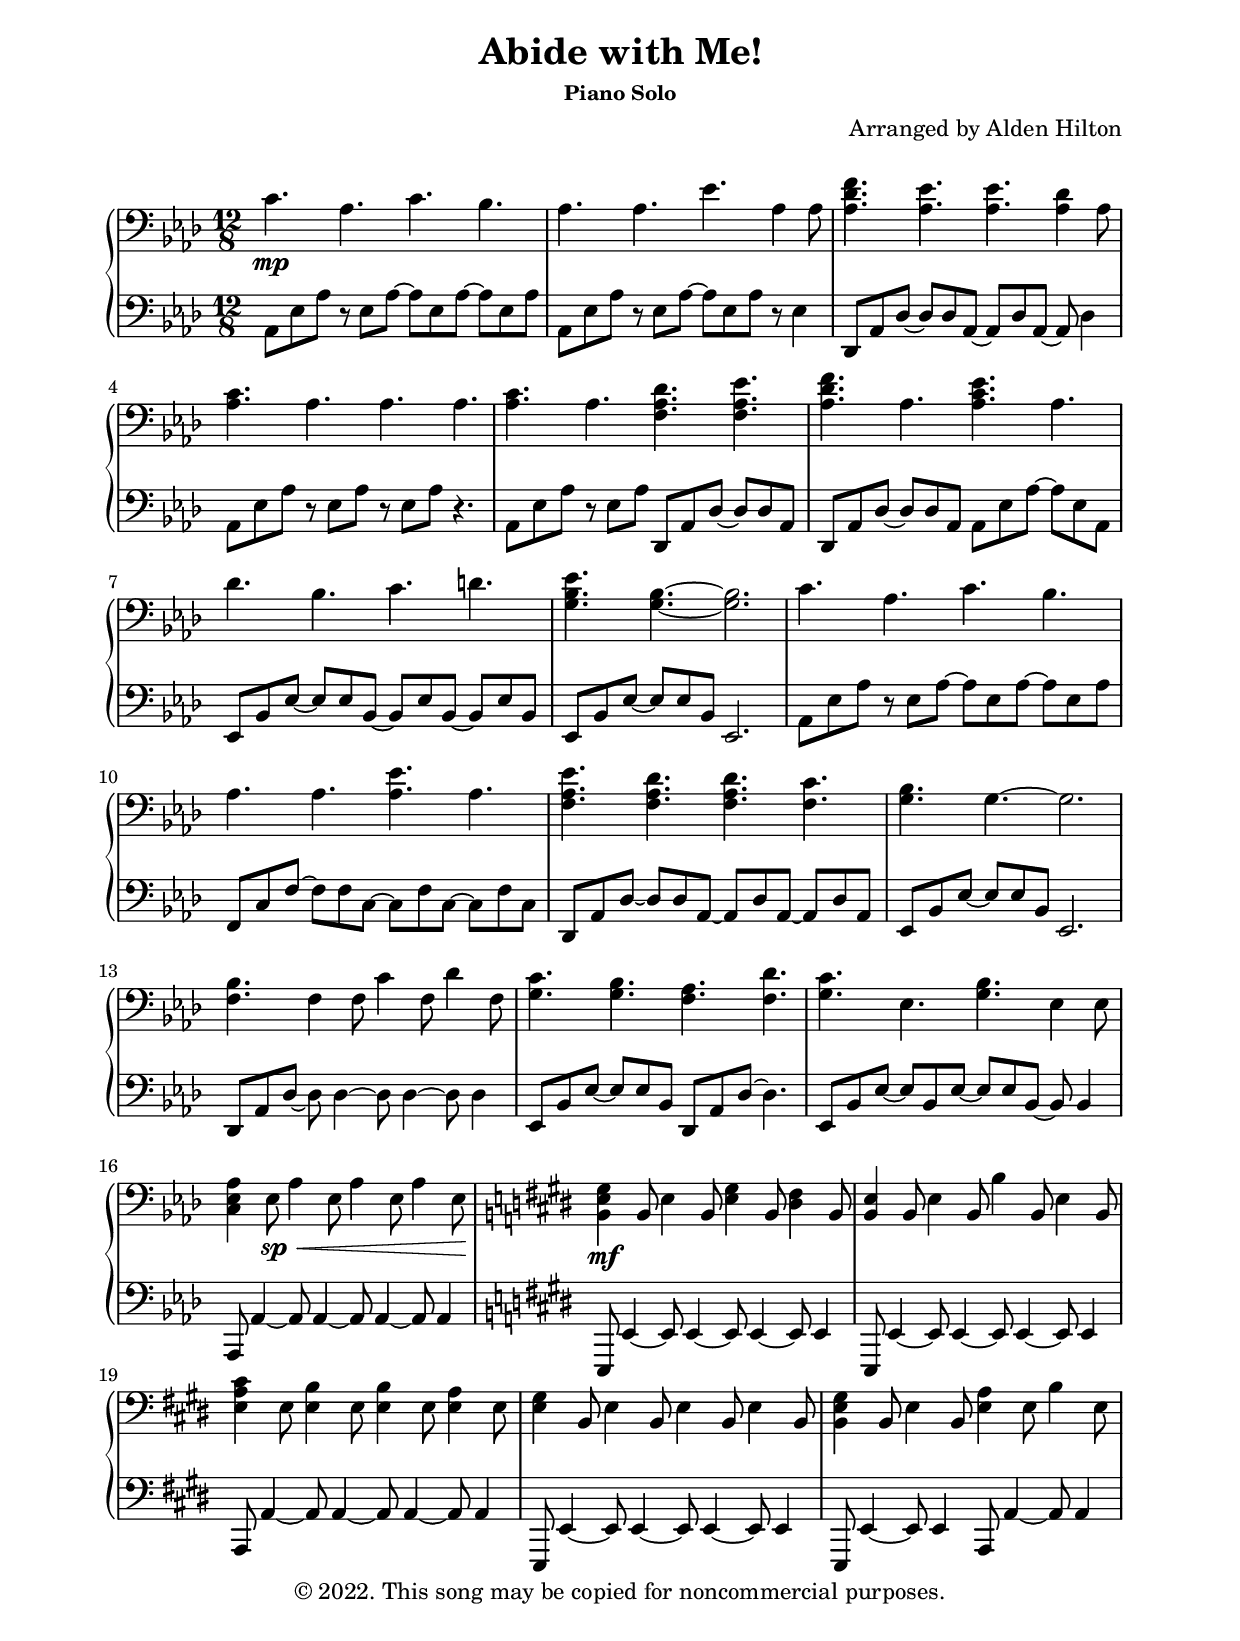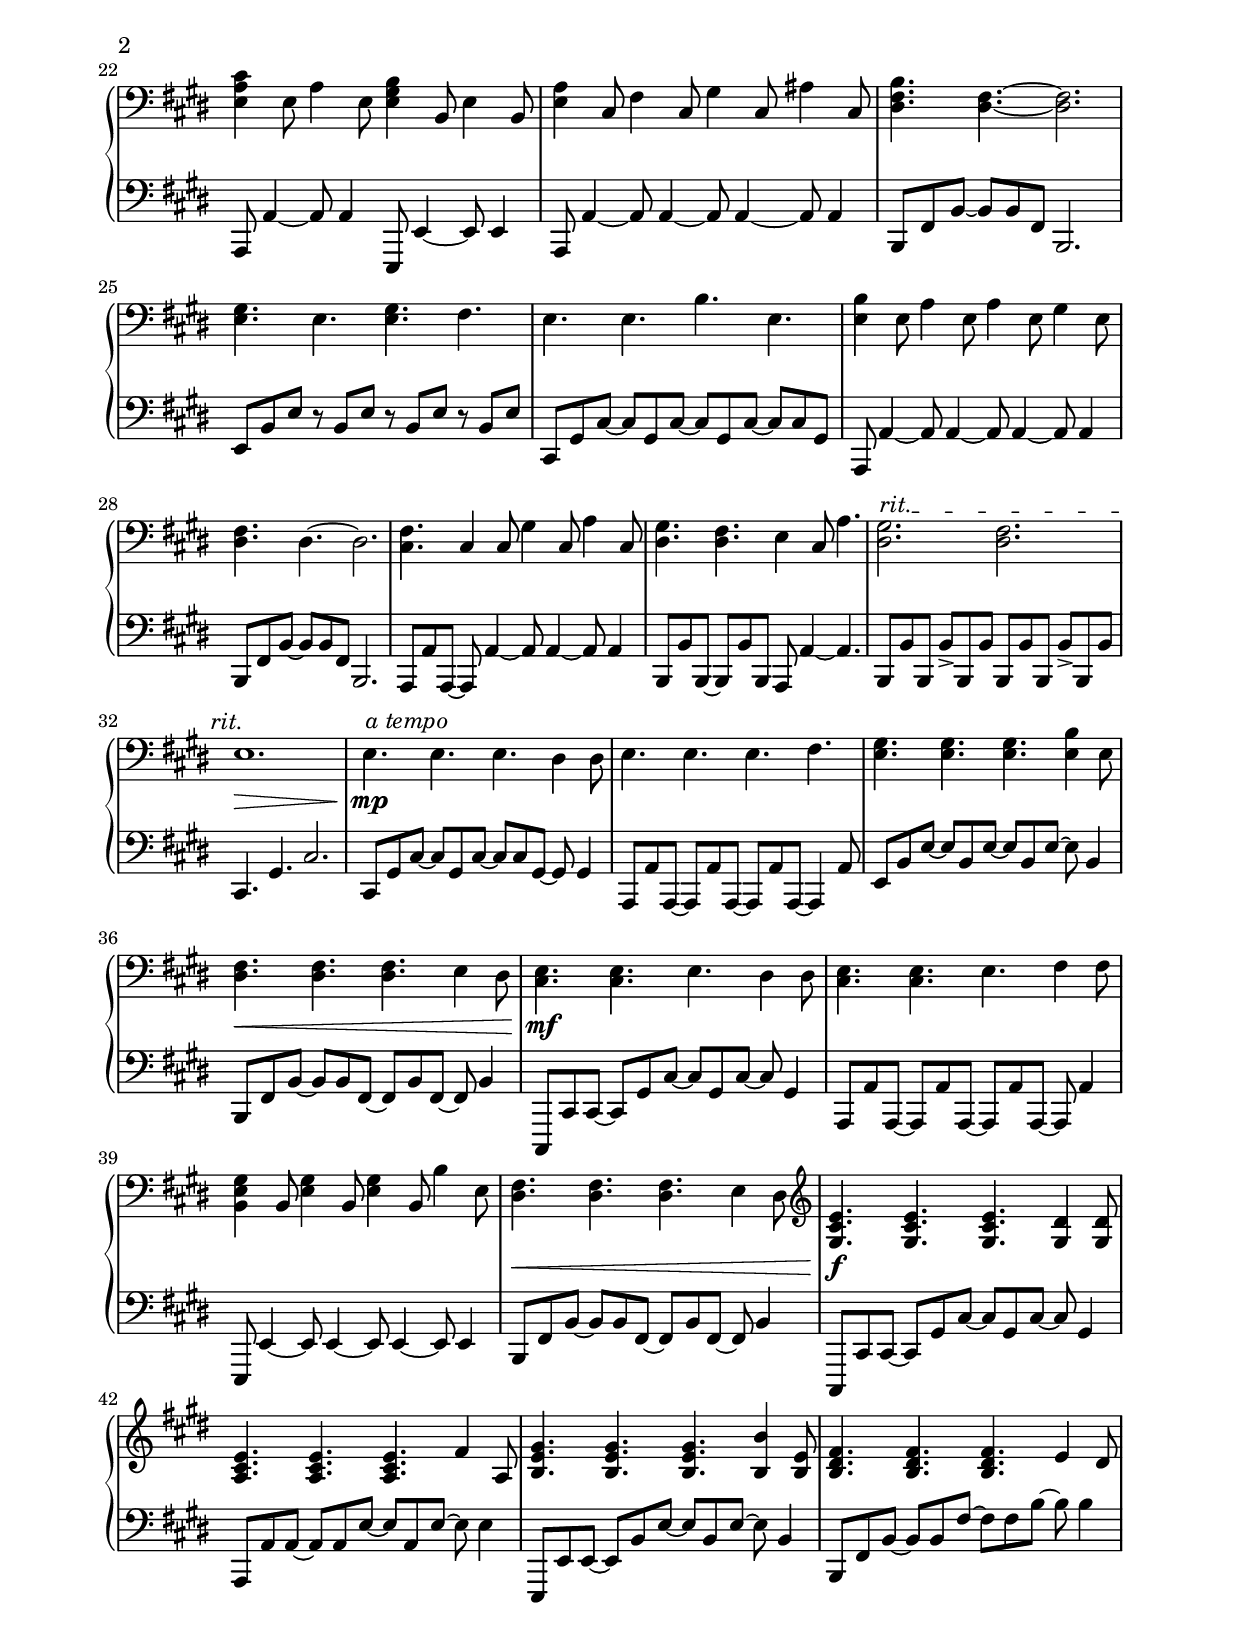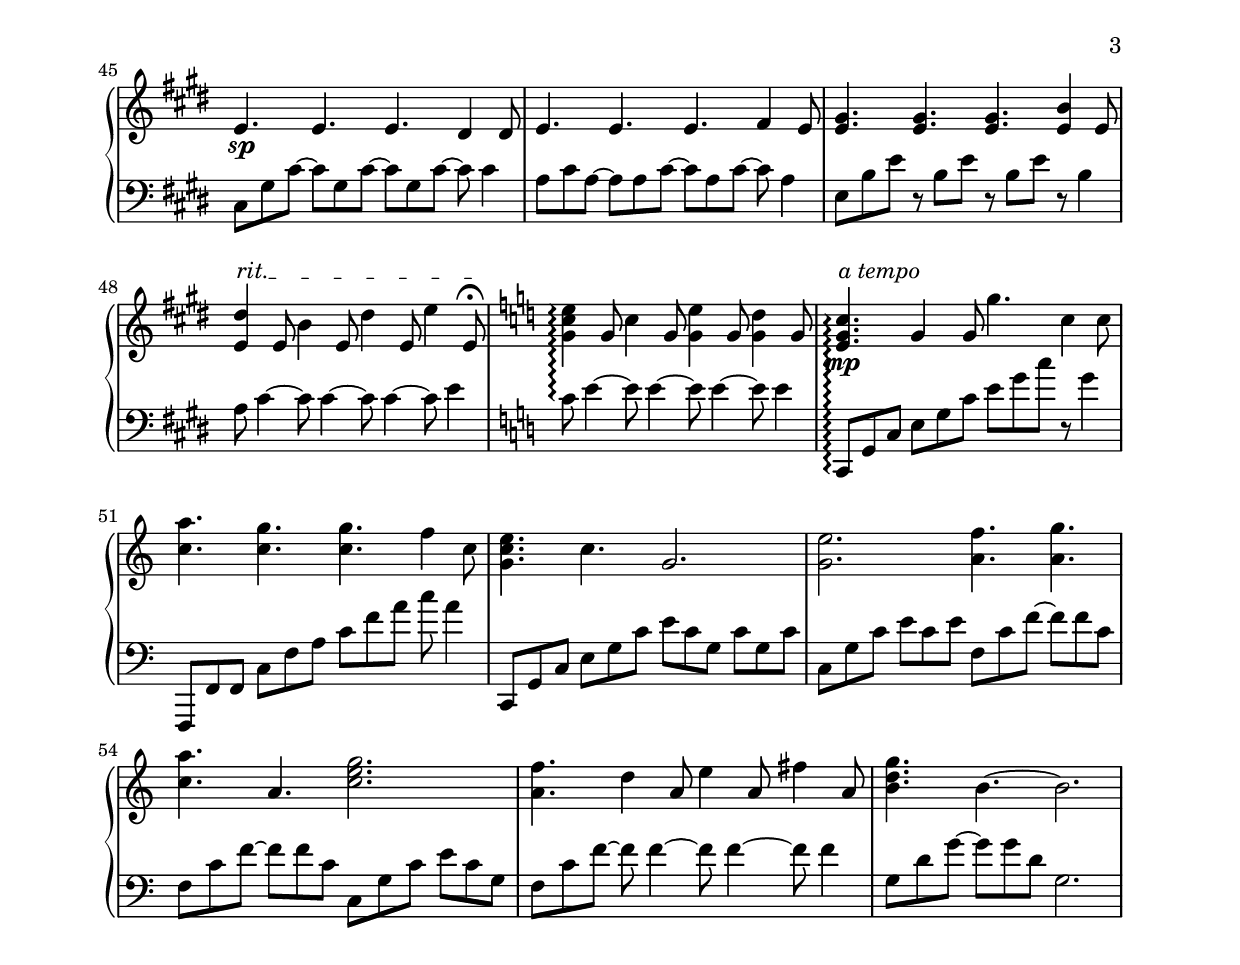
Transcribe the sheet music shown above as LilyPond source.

\version "2.18.2"

\header {
  title = "Abide with Me!"
  subsubtitle = "Piano Solo"
  composer = "Arranged by Alden Hilton"
  arranger = " "
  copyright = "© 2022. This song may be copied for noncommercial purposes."
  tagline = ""
}

\paper {
  indent = 0\cm
  top-margin = 15
  left-margin = 20
  right-margin = 20
  bottom-margin = 15
}

upper = \relative c' {
  \clef bass
  \key aes \major
  \time 12/8

  % First verse
  c4. \mp aes c bes |
  aes aes ees' aes,4 aes8 |
  <aes des f>4. <aes ees'>4. <aes ees'>4. <aes des>4 aes8 |
  <aes c>4. aes aes aes |
  <aes c>4. aes <f aes des>4. <f aes ees'> |
  <aes des f> aes <aes c ees> aes |
  des bes c d |
  <g, bes ees>4. <g bes>~ <g bes>2. |
  c4. aes c bes |
  aes4. aes4.  <aes ees'>4. aes4. | 
  <f aes ees'> <f aes des> <f aes des> <f c'>
  <g bes> g~ g2. | 
  <f bes>4. f4 f8 c'4 f,8 des'4 f,8 |
  <g c>4. <g bes> <f aes> <f des'> |
  <g c>4. ees <g bes> ees4 ees8 |
  <c ees aes>4 ees8 \sp \<  aes4 ees8 aes4 ees8 aes4 ees8   \! |

  % Second verse
  \key e \major
  <b e gis>4 \mf b8 e4 b8 <e gis>4 b8 <dis fis>4 b8 |
  <b e>4 b8 e4 b8 b'4 b,8 e4 b8 |
  <e a cis>4 e8 <e b'>4 e8 <e b'>4 e8 <e a>4 e8 |
  <e gis>4 b8 e4 b8 e4 b8 e4 b8 |
  <b e gis>4 b8 e4 b8 <e a>4 e8 b'4 e,8 |
  <e a cis>4 e8 a4 e8 <e gis b>4 b8 e4 b8 |
  <e a>4 cis8 fis4 cis8 gis'4 cis,8 ais'4 cis,8 | 
  <dis fis b>4. <dis fis>4.~ <dis fis>2. |
  <e gis>4. e <e gis> fis |
  e e b' e, |
  <e b'>4 e8 a4 e8 a4 e8 gis4 e8 |
  <dis fis>4. dis4.~ dis2. |
  <cis fis>4. cis4 cis8 gis'4 cis,8 a'4 cis,8 |
  <dis gis>4. <dis fis> e4 cis8 a'4. |
  \override TextSpanner.bound-details.left.text = "rit."
  <dis, gis>2.\startTextSpan <dis fis> |
  e1. \> \stopTextSpan 
  
  % Interlude
  \override TextSpanner.bound-details.left.text = "a tempo"
  e4.\startTextSpan \mp e \stopTextSpan e dis4 dis8 |
  e4. e e fis |
  <e gis> <e gis> <e gis> <e b'>4 e8 |
  <dis fis>4. \< <dis fis> <dis fis> e4 dis8 |
  <cis e>4. \mf <cis e> e dis4 dis8 |
  <cis e>4. <cis e> e fis4 fis8 |
  <b, e gis>4 b8 <e gis>4 b8 <e gis>4 b8 b'4 e,8 |
  <dis fis>4. \< <dis fis> <dis fis> e4 dis8 |
  \clef treble
  <gis cis e>4. \f <gis cis e> <gis cis e> <gis dis'>4 <gis dis'>8 |
  <a cis e>4. <a cis e> <a cis e> fis'4 a,8 |
  <b e gis>4. <b e gis> <b e gis> <b b'>4 <b e>8 |
  <b dis fis>4. <b dis fis> <b dis fis> e4 dis8 |
  e4. \sp e e dis4 dis8 | 
  e4. e e fis4 e8 | 
  <e gis>4. <e gis> <e gis> <e b'>4 e8 |  
  \override TextSpanner.bound-details.left.text = "rit."
  <e dis'>4 \startTextSpan e8 b'4 e,8 dis'4 e,8 e'4 e,8\fermata \stopTextSpan |

  % Third verse
  \key c \major
  <g c e>4\arpeggio g8 c4 g8 <g e'>4 g8 <g d'>4 g8 | 
  \override TextSpanner.bound-details.left.text = "a tempo"
  <e g c>4.\arpeggio \mp \startTextSpan g4 \stopTextSpan g8  g'4. c,4 c8 |
  <c a'>4. <c g'> <c g'> f4 c8 | 
  <g c e>4. c g2. |
  <g e'>2. <a f'>4. <a g'> | 
  <c a'>4. a <c e g>2. |
  <a f'>4. d4 a8 e'4 a,8 fis'4 a,8 |
  <b d g>4. b~ b2. |

}

lower = \relative c {
  \clef bass
  \key aes \major
  \time 12/8

  % First verse
  aes8 ees' aes r ees aes~aes ees8 aes~ aes ees8 aes |
  aes,8 ees' aes r ees aes~ aes ees8 aes r ees4 |
  des,8 aes' des~ des des aes~ aes des aes~ aes des4 |
  aes8 ees' aes r ees aes r ees aes r4.|
  aes,8 ees' aes r ees aes des,,8 aes' des~ des des aes |
  des, aes' des~ des des aes aes ees' aes~ aes ees aes, |
  ees bes' ees~ ees ees bes~ bes ees bes~ bes ees bes |
  ees, bes' ees~ ees ees bes ees,2. |
  aes8 ees' aes r ees aes~ aes ees8 aes~ aes ees8 aes |
  f, c' f~ f f c~ c f c~ c f c |  
  des, aes'des~ des des aes~ aes des aes ~ aes des aes |
  ees bes' ees~ ees ees bes ees,2. |
  des8 aes' des~ des des4~ des8 des4~ des8 des4 |
  ees,8 bes' ees~ ees ees bes des, aes' des~ des4. |
  ees,8 bes' ees~ ees bes ees~ ees ees bes~ bes bes4 |
  aes,8 aes'4~ aes8 aes4~ aes8 aes4~ aes8 aes4 | 
  
  % Second verse
  \key e \major
  e,8 e'4~ e8 e4~ e8 e4~ e8 e4 |
  e,8 e'4~ e8 e4~ e8 e4~ e8 e4 |
  a,8 a'4~ a8 a4~ a8 a4~ a8 a4 |
  e,8 e'4~ e8 e4~ e8 e4~ e8 e4 |
  e,8 e'4~ e8 e4 a,8 a'4~ a8 a4 | 
  a,8 a'4~ a8 a4 e,8 e'4~ e8 e4 | 
  a,8 a'4~ a8 a4~ a8 a4~ a8 a4 |
  b,8 fis' b~ b b fis b,2. | 
  e8 b' e r b e r b e r b e |
  cis, gis' cis~ cis gis cis~ cis gis cis~ cis cis gis | 
  a,8 a'4~ a8 a4~ a8 a4~ a8 a4 |
  b,8 fis' b~ b b fis b,2. | 
  a8 a' a,~ a a'4~ a8 a4~ a8 a4 |
  b,8 b' b,~ b b' b, a a'4~ a4. |
  b,8 b' b, b'-> b, b' b,8 b' b, b'-> b, b' |
  cis,4. gis' cis2. | 

  % Interlude
  cis,8 gis' cis~ cis gis cis~ cis cis gis~ gis gis4 | 
  a,8 a' a,~ a a' a,~ a a' a,~ a4 a'8 |
  e8 b' e~ e b e~ e b e~ e b4 |
  b,8 fis' b~ b b fis~ fis b fis~ fis b4 | 
  cis,,8 cis' cis~ cis gis' cis~ cis gis cis~ cis gis4 |
  a,8 a' a,~ a a' a,~ a a' a,~ a8 a'4 |
  e,8 e'4~ e8 e4~ e8 e4~ e8 e4 |
  b8 fis' b~ b b fis~ fis b fis~ fis b4 | 
  cis,,8 cis' cis~ cis gis' cis~ cis gis cis~ cis gis4 |
  a,8 a' a~ a a e'~ e a, e'~ e e4 |
  e,,8 e' e~ e b' e~ e b e~ e b4 |
  b,8 fis' b~ b b fis'~fis fis b~ b b4 | 
  cis,8 gis' cis~ cis gis cis~ cis gis cis~ cis cis4 | 
  a8 cis a~ a a cis~ cis a cis~ cis a4 |
  e8 b' e r b e r b e r b4 | 
  a8 cis4~ cis8 cis4~ cis8 cis4~ cis8 e4 | 

  % Third verse
  \key c \major
  c8\arpeggio e4~ e8 e4~ e8 e4~ e8 e4 |
  c,,8\arpeggio g' c e g c e g c r g4 |
  f,,,8 f' f c' f a c f a c a4 | 
  c,,,8 g' c e g c e c g c g c |
  c,8 g' c e c e f, c' f~ f f c |
  f,8 c' f~ f f c c, g' c e c g | 
  f8 c' f~ f f4~ f8 f4~ f8 f4 |
  g,8 d' g~ g g d g,2. | 

}

\score {
  \new PianoStaff <<
  \set PianoStaff.connectArpeggios = ##t
    \new Staff = "r" \with {printPartCombineTexts = ##f } \upper 
    \new Staff = "l" \lower
  >>
  \layout { }
  \midi {}
}